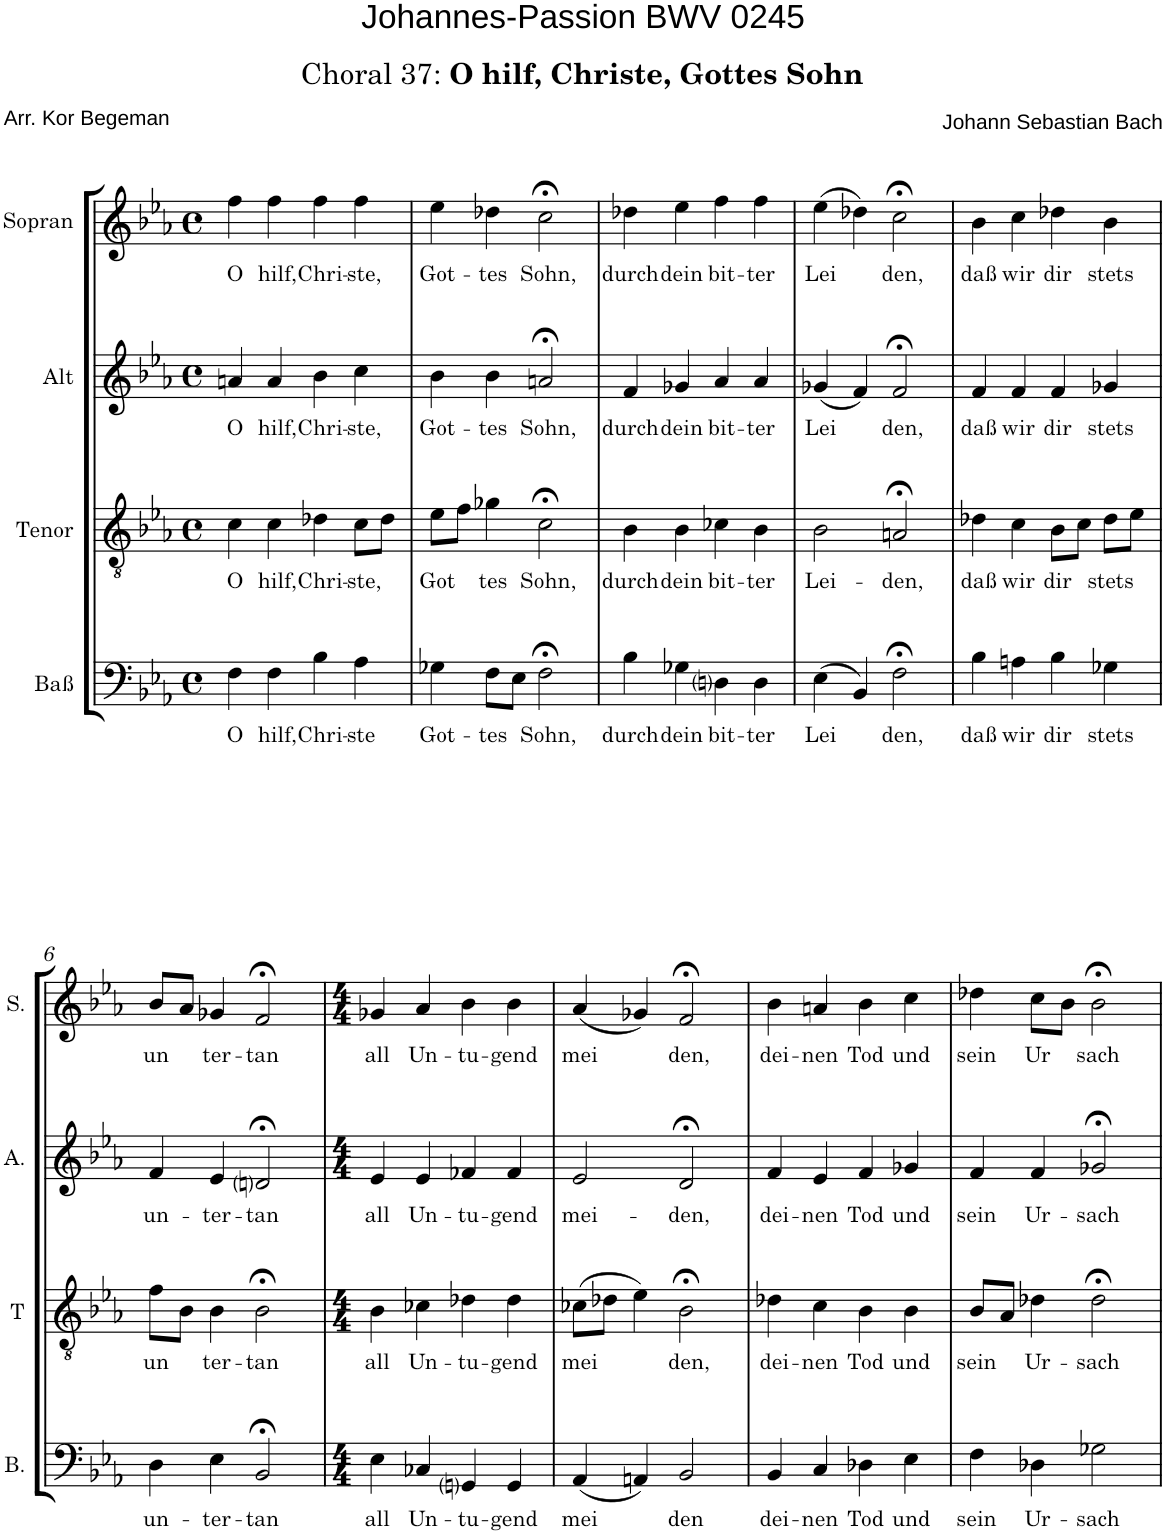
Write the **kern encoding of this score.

**kern	**text	**kern	**text	**kern	**text	**kern	**text
*part4	*part4	*part3	*part3	*part2	*part2	*part1	*part1
*staff4	*staff4	*staff3	*staff3	*staff2	*staff2	*staff1	*staff1
*I"Baß	*	*I"Tenor	*	*I"Alt	*	*I"Sopran	*
*I'B.	*	*I'T	*	*I'A.	*	*I'S.	*
*clefF4	*	*clefGv2	*	*clefG2	*	*clefG2	*
*	*	*	*	*	*	*Trd1c2	*
*k[b-e-a-]	*	*k[b-e-a-]	*	*k[b-e-a-]	*	*k[b-e-a-]	*
*E-:	*	*E-:	*	*E-:	*	*E-:	*
*M4/4	*	*M4/4	*	*M4/4	*	*M4/4	*
*met(c)	*	*met(c)	*	*met(c)	*	*met(c)	*
=1	=1	=1	=1	=1	=1	=1	=1
!	!LO:LY:b	!	!LO:LY:b	!	!LO:LY:b	!	!LO:LY:b
4F\	O	4c\	O	4an/	O	4ff\	O
!	!LO:LY:b	!	!LO:LY:b	!	!LO:LY:b	!	!LO:LY:b
4F\	hilf,	4c\	hilf,	4a/	hilf,	4ff\	hilf,
!	!LO:LY:b	!	!LO:LY:b	!	!LO:LY:b	!	!LO:LY:b
4B-\	Chri-	4d-X\	Chri-	4b-\	Chri-	4ff\	Chri-
!	!LO:LY:b	!	!LO:LY:b	!	!LO:LY:b	!	!LO:LY:b
4A-\	-ste	8c\L	-ste,	4cc\	-ste,	4ff\	-ste,
.	.	8d-\J	.	.	.	.	.
=2	=2	=2	=2	=2	=2	=2	=2
!	!LO:LY:b	!	!LO:LY:b	!	!LO:LY:b	!	!LO:LY:b
4G-X\	Got-	8e-\L	Got	4b-\	Got-	4ee-\	Got-
.	.	8f\J	.	.	.	.	.
!	!LO:LY:b	!	!LO:LY:b	!	!LO:LY:b	!	!LO:LY:b
8F\L	-tes	4g-X\	tes	4b-\	-tes	4dd-X\	-tes
8E-\J	.	.	.	.	.	.	.
!	!LO:LY:b	!	!LO:LY:b	!	!LO:LY:b	!	!LO:LY:b
2F;<\	Sohn,	2c;<\	Sohn,	2an;</	Sohn,	2cc;<\	Sohn,
=3	=3	=3	=3	=3	=3	=3	=3
!	!LO:LY:b	!	!LO:LY:b	!	!LO:LY:b	!	!LO:LY:b
4B-\	durch	4B-\	durch	4f/	durch	4dd-X\	durch
!	!LO:LY:b	!	!LO:LY:b	!	!LO:LY:b	!	!LO:LY:b
4G-X\	dein	4B-\	dein	4g-X/	dein	4ee-\	dein
!	!LO:LY:b	!	!LO:LY:b	!	!LO:LY:b	!	!LO:LY:b
4Dni\	bit-	4c-X\	bit-	4a-/	bit-	4ff\	bit-
!	!LO:LY:b	!	!LO:LY:b	!	!LO:LY:b	!	!LO:LY:b
4D\	-ter	4B-\	-ter	4a-/	-ter	4ff\	-ter
=4	=4	=4	=4	=4	=4	=4	=4
!	!LO:LY:b	!	!LO:LY:b	!	!LO:LY:b	!	!LO:LY:b
(4E-\	Lei	2B-\	Lei-	(<4g-X/	Lei	(>4ee-\	Lei
4BB-/)	.	.	.	4f/)	.	4dd-X\)	.
!	!LO:LY:b	!	!LO:LY:b	!	!LO:LY:b	!	!LO:LY:b
2F;<\	den,	2An;</	-den,	2f;</	den,	2cc;<\	den,
=5	=5	=5	=5	=5	=5	=5	=5
!	!LO:LY:b	!	!LO:LY:b	!	!LO:LY:b	!	!LO:LY:b
4B-\	daß	4d-X\	daß	4f/	daß	4b-\	daß
!	!LO:LY:b	!	!LO:LY:b	!	!LO:LY:b	!	!LO:LY:b
4An\	wir	4c\	wir	4f/	wir	4cc\	wir
!	!LO:LY:b	!	!LO:LY:b	!	!LO:LY:b	!	!LO:LY:b
4B-\	dir	8B-\L	dir	4f/	dir	4dd-X\	dir
.	.	8c\J	.	.	.	.	.
!	!LO:LY:b	!	!LO:LY:b	!	!LO:LY:b	!	!LO:LY:b
4G-X\	stets	8d-\L	stets	4g-X/	stets	4b-\	stets
.	.	8e-\J	.	.	.	.	.
!!LO:LB:g=z
=6	=6	=6	=6	=6	=6	=6	=6
!	!LO:LY:b	!	!LO:LY:b	!	!LO:LY:b	!	!LO:LY:b
4D\	un-	8f\L	un	4f/	un-	8b-/L	un
.	.	8B-\J	.	.	.	8a-/J	.
!	!LO:LY:b	!	!LO:LY:b	!	!LO:LY:b	!	!LO:LY:b
4E-\	-ter-	4B-\	ter-	4e-/	-ter-	4g-X/	ter-
!	!LO:LY:b	!	!LO:LY:b	!	!LO:LY:b	!	!LO:LY:b
2BB-;</	-tan	2B-;<\	-tan	2dni;</	-tan	2f;</	-tan
=7	=7	=7	=7	=7	=7	=7	=7
*M4/4	*	*M4/4	*	*M4/4	*	*M4/4	*
!	!LO:LY:b	!	!LO:LY:b	!	!LO:LY:b	!	!LO:LY:b
4E-\	all	4B-\	all	4e-/	all	4g-X/	all
!	!LO:LY:b	!	!LO:LY:b	!	!LO:LY:b	!	!LO:LY:b
4C-X/	Un-	4c-X\	Un-	4e-/	Un-	4a-/	Un-
!	!LO:LY:b	!	!LO:LY:b	!	!LO:LY:b	!	!LO:LY:b
4GGni/	-tu-	4d-X\	-tu-	4f-X/	-tu-	4b-\	-tu-
!	!LO:LY:b	!	!LO:LY:b	!	!LO:LY:b	!	!LO:LY:b
4GG/	-gend	4d-\	-gend	4f-/	-gend	4b-\	-gend
=8	=8	=8	=8	=8	=8	=8	=8
!	!LO:LY:b	!	!LO:LY:b	!	!LO:LY:b	!	!LO:LY:b
(<4AA-/	mei	(>8c-X\L	mei	2e-/	mei-	(<4a-/	mei
.	.	8d-X\J	.	.	.	.	.
4AAn/)	.	4e-\)	.	.	.	4g-X/)	.
!	!LO:LY:b	!	!LO:LY:b	!	!LO:LY:b	!	!LO:LY:b
2BB-/	den	2B-;<\	den,	2d;</	-den,	2f;</	den,
=9	=9	=9	=9	=9	=9	=9	=9
!	!LO:LY:b	!	!LO:LY:b	!	!LO:LY:b	!	!LO:LY:b
4BB-/	dei-	4d-X\	dei-	4f/	dei-	4b-\	dei-
!	!LO:LY:b	!	!LO:LY:b	!	!LO:LY:b	!	!LO:LY:b
4C/	-nen	4c\	-nen	4e-/	-nen	4an/	-nen
!	!LO:LY:b	!	!LO:LY:b	!	!LO:LY:b	!	!LO:LY:b
4D-X\	Tod	4B-\	Tod	4f/	Tod	4b-\	Tod
!	!LO:LY:b	!	!LO:LY:b	!	!LO:LY:b	!	!LO:LY:b
4E-\	und	4B-\	und	4g-X/	und	4cc\	und
=10	=10	=10	=10	=10	=10	=10	=10
!	!LO:LY:b	!	!LO:LY:b	!	!LO:LY:b	!	!LO:LY:b
4F\	sein	8B-/L	sein	4f/	sein	4dd-X\	sein
.	.	8A-/J	.	.	.	.	.
!	!LO:LY:b	!	!LO:LY:b	!	!LO:LY:b	!	!LO:LY:b
4D-X\	Ur-	4d-X\	Ur-	4f/	Ur-	8cc\L	Ur
.	.	.	.	.	.	8b-\J	.
!	!LO:LY:b	!	!LO:LY:b	!	!LO:LY:b	!	!LO:LY:b
2G-X\	-sach	2d-;<\	-sach	2g-X;</	-sach	2b-;<\	sach
=	=	=	=	=	=	=	=
*-	*-	*-	*-	*-	*-	*-	*-
